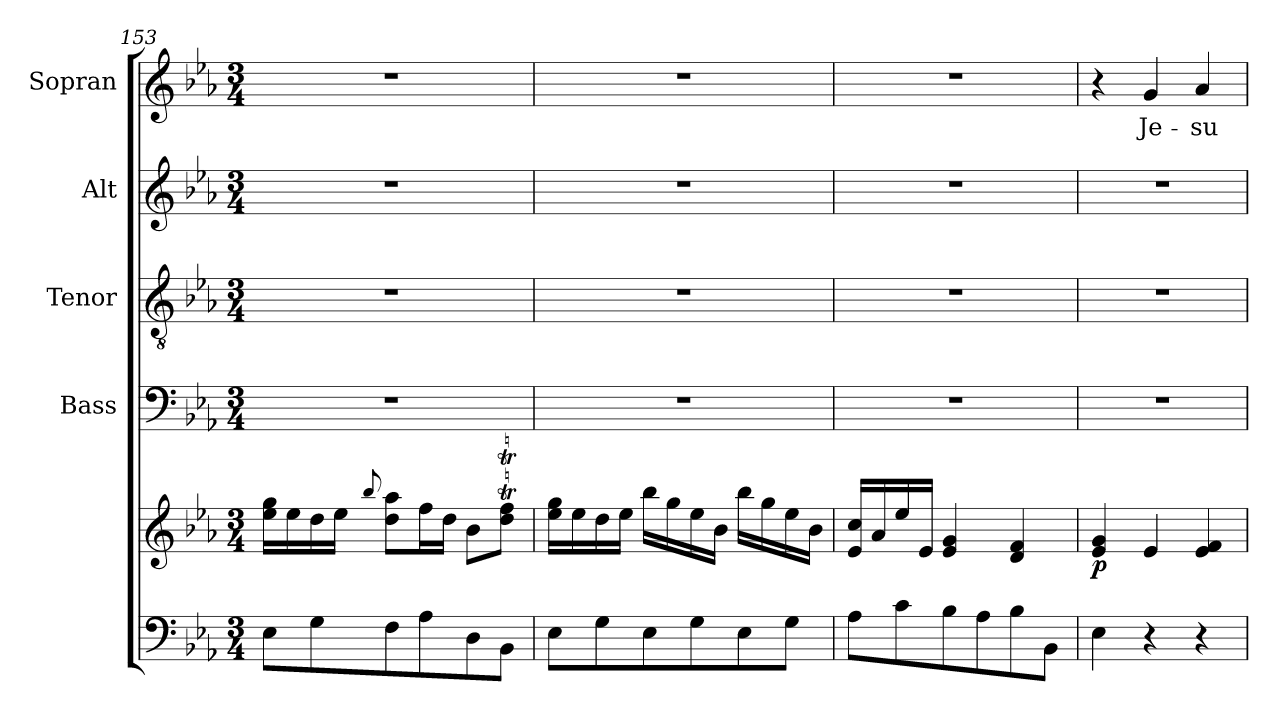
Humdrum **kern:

**kern	**kern	**dynam	**kern	**kern	**kern	**kern	**text
*part5	*part5	*part5	*part4	*part3	*part2	*part1	*part1
*staff6	*staff5	*staff5/6	*staff4	*staff3	*staff2	*staff1	*staff1
*	*	*	*I"Bass	*I"Tenor	*I"Alt	*I"Sopran	*
*	*	*	*I'B.	*I'T.	*I'A.	*I'S.	*
*clefF4	*clefG2	*	*clefF4	*clefGv2	*clefG2	*clefG2	*
*k[b-e-a-]	*k[b-e-a-]	*	*k[b-e-a-]	*k[b-e-a-]	*k[b-e-a-]	*k[b-e-a-]	*
*E-:	*E-:	*	*E-:	*E-:	*E-:	*E-:	*
*M3/4	*M3/4	*	*M3/4	*M3/4	*M3/4	*M3/4	*
=153	=153	=153	=153	=153	=153	=153	=153
8E-\L	16ee-\ 16gg\LL	.	2.r	2.r	2.r	2.r	.
.	16ee-\	.	.	.	.	.	.
8G\	16dd\	.	.	.	.	.	.
.	16ee-\JJ	.	.	.	.	.	.
.	8qqbb-/	.	.	.	.	.	.
8F\	8dd\ 8aa-\L	.	.	.	.	.	.
8A-\	16ff\L	.	.	.	.	.	.
.	16dd\JJ	.	.	.	.	.	.
8D\	8b-\L	.	.	.	.	.	.
8BB-\J	8dd\T 8ff\TJ	.	.	.	.	.	.
=154	=154	=154	=154	=154	=154	=154	=154
8E-\L	16ee-\ 16gg\LL	.	2.r	2.r	2.r	2.r	.
.	16ee-\	.	.	.	.	.	.
8G\	16dd\	.	.	.	.	.	.
.	16ee-\JJ	.	.	.	.	.	.
8E-\	16bb-\LL	.	.	.	.	.	.
.	16gg\	.	.	.	.	.	.
8G\	16ee-\	.	.	.	.	.	.
.	16b-\JJ	.	.	.	.	.	.
8E-\	16bb-\LL	.	.	.	.	.	.
.	16gg\	.	.	.	.	.	.
8G\J	16ee-\	.	.	.	.	.	.
.	16b-\JJ	.	.	.	.	.	.
=155	=155	=155	=155	=155	=155	=155	=155
8A-\L	16e-/ 16cc/LL	.	2.r	2.r	2.r	2.r	.
.	16a-/	.	.	.	.	.	.
8c\	16ee-/	.	.	.	.	.	.
.	16e-/JJ	.	.	.	.	.	.
8B-\	4e-/ 4g/	.	.	.	.	.	.
8A-\	.	.	.	.	.	.	.
8B-\	4d/ 4f/	.	.	.	.	.	.
8BB-\J	.	.	.	.	.	.	.
=156	=156	=156	=156	=156	=156	=156	=156
!	!	!LO:DY:b	!	!	!	!	!
4E-\	4e-/ 4g/	p	2.r	2.r	2.r	4r	.
!	!	!	!	!	!	!	!LO:LY:b
4r	4e-/	.	.	.	.	4g/	Je-
!	!	!	!	!	!	!	!LO:LY:b
4r	4e-/ 4f/	.	.	.	.	4a-/	-su
=	=	=	=	=	=	=	=
*-	*-	*-	*-	*-	*-	*-	*-
